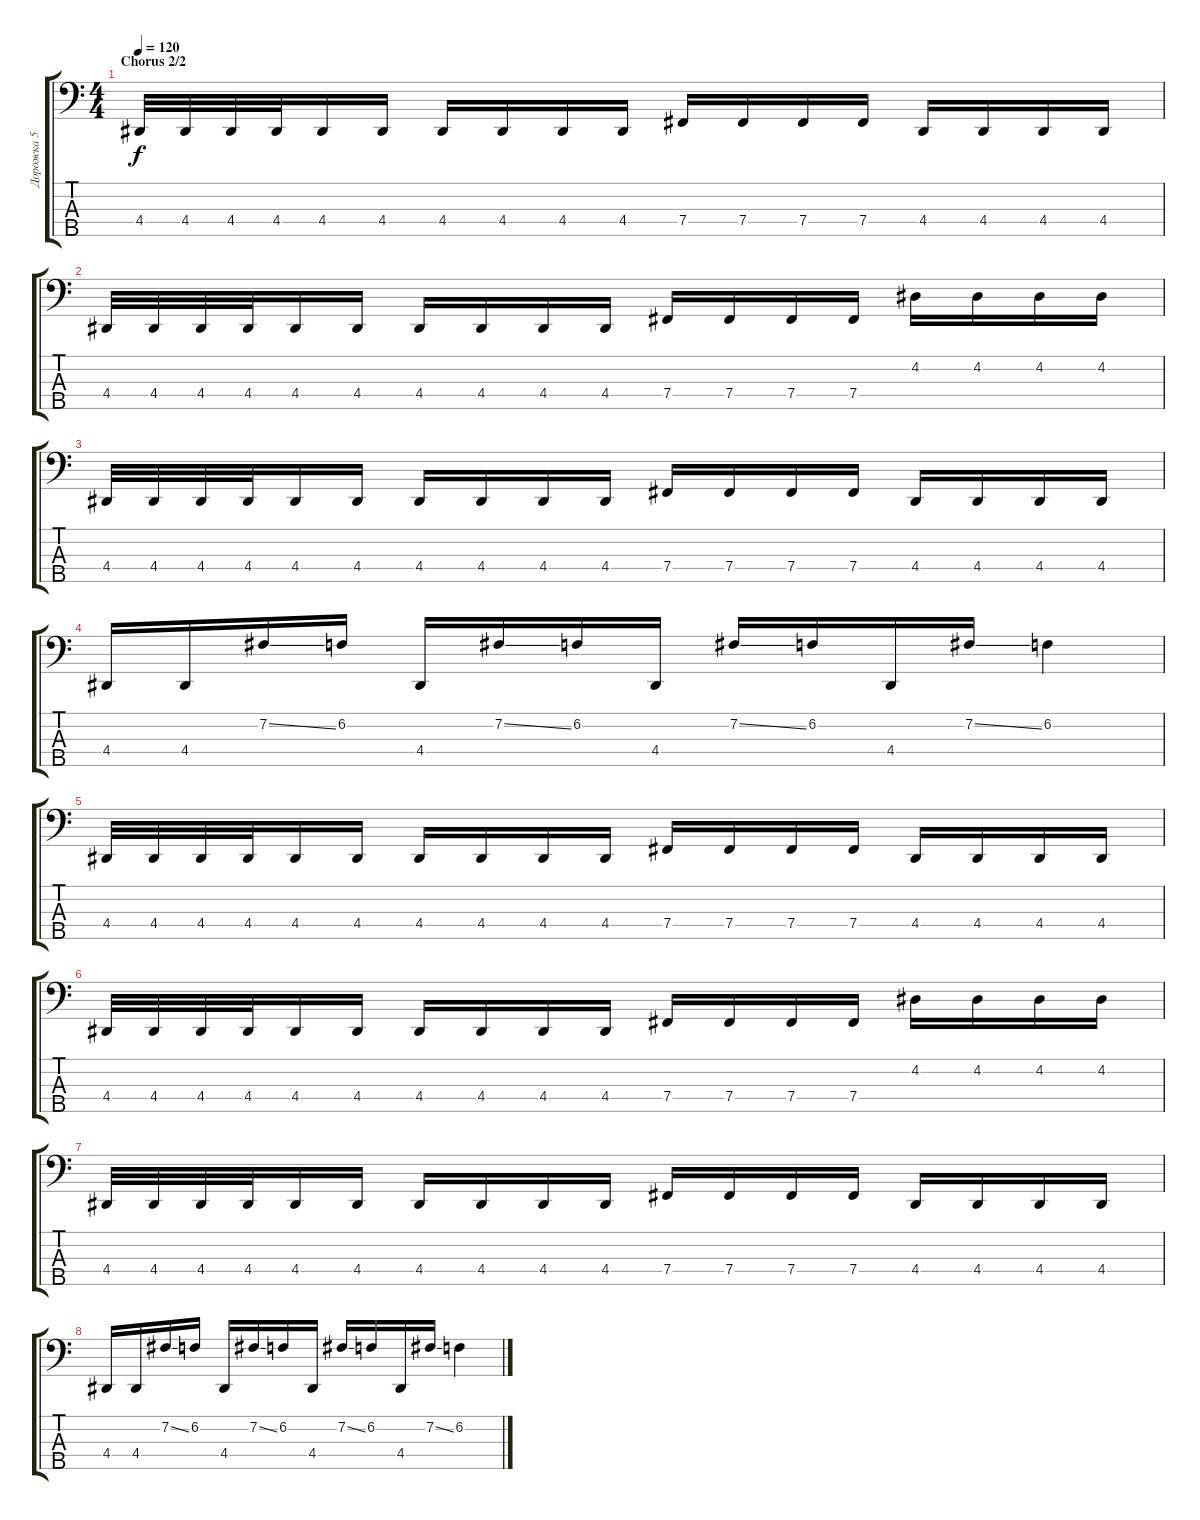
\track ("Дорожка 5" "Дорожка 5") {instrument electricbassfinger}
\staff {score tabs}
\tuning (E2 B1 Gb1 B0 Ab0) {hide}
\ts (4 4)
\section ("" "Chorus 2/2")
\tempo 120
\clef f4
\ks c
4.4.32{dy f} 4.4.32 4.4.32 4.4.32 4.4.16 4.4.16 4.4.16 4.4.16 4.4.16 4.4.16 7.4.16 7.4.16 7.4.16 7.4.16 4.4.16 4.4.16 4.4.16 4.4.16 |
4.4.32 4.4.32 4.4.32 4.4.32 4.4.16 4.4.16 4.4.16 4.4.16 4.4.16 4.4.16 7.4.16 7.4.16 7.4.16 7.4.16 4.2.16 4.2.16 4.2.16 4.2.16 |
4.4.32 4.4.32 4.4.32 4.4.32 4.4.16 4.4.16 4.4.16 4.4.16 4.4.16 4.4.16 7.4.16 7.4.16 7.4.16 7.4.16 4.4.16 4.4.16 4.4.16 4.4.16 |
4.4.16 4.4.16 7.2{ss}.16 6.2.16 4.4.16 7.2{ss}.16 6.2.16 4.4.16 7.2{ss}.16 6.2.16 4.4.16 7.2{ss}.16 6.2.4 |
4.4.32 4.4.32 4.4.32 4.4.32 4.4.16 4.4.16 4.4.16 4.4.16 4.4.16 4.4.16 7.4.16 7.4.16 7.4.16 7.4.16 4.4.16 4.4.16 4.4.16 4.4.16 |
4.4.32 4.4.32 4.4.32 4.4.32 4.4.16 4.4.16 4.4.16 4.4.16 4.4.16 4.4.16 7.4.16 7.4.16 7.4.16 7.4.16 4.2.16 4.2.16 4.2.16 4.2.16 |
4.4.32 4.4.32 4.4.32 4.4.32 4.4.16 4.4.16 4.4.16 4.4.16 4.4.16 4.4.16 7.4.16 7.4.16 7.4.16 7.4.16 4.4.16 4.4.16 4.4.16 4.4.16 |
4.4.16 4.4.16 7.2{ss}.16 6.2.16 4.4.16 7.2{ss}.16 6.2.16 4.4.16 7.2{ss}.16 6.2.16 4.4.16 7.2{ss}.16 6.2.4
